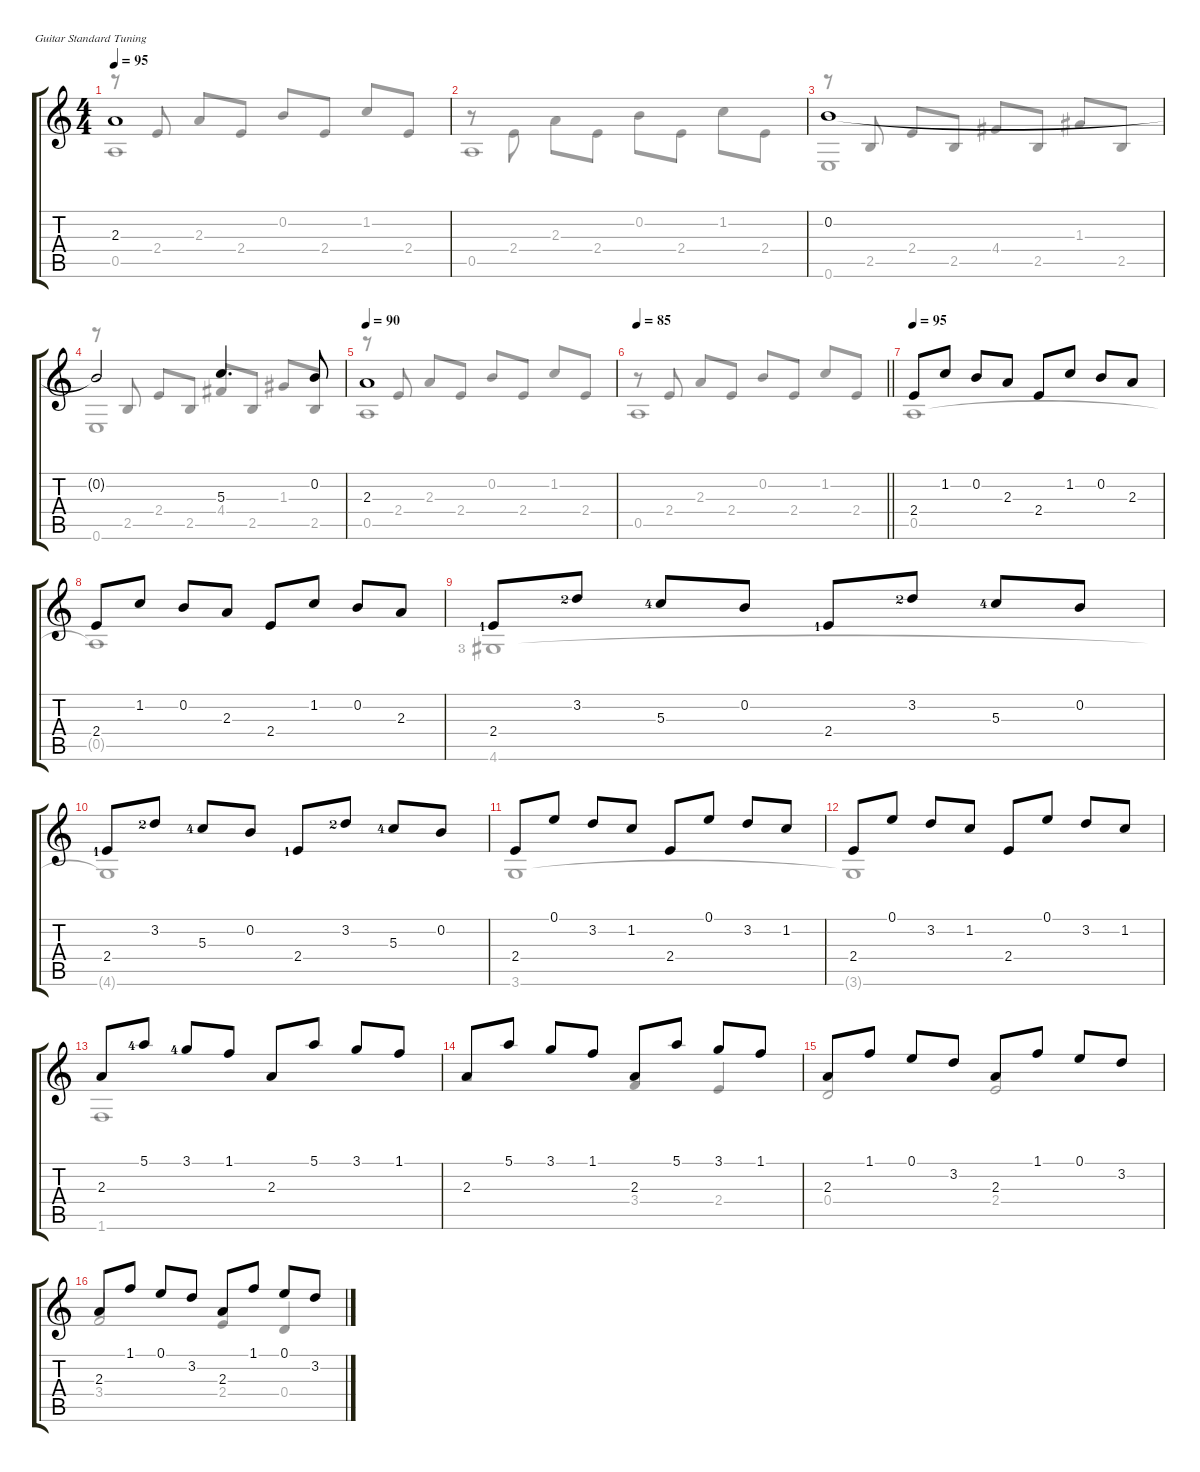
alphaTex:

\defaultSystemsLayout 4
\hideDynamics
\bracketExtendMode groupsimilarinstruments
\firstSystemTrackNameOrientation horizontal
\otherSystemsTrackNameOrientation horizontal
\track "" {instrument acousticguitarsteel}
\staff {score tabs}
\tuning (E4 B3 G3 D3 A2 E2)
\voice
\ts (4 4)
\tempo 95
\clef g2
\ks c
2.3.1{dy f} |
|
0.2.1 |
0.2{t}.2 5.3.4{d} 0.2.8 |
\tempo 90
2.3.1 |
\tempo 85
\barLineRight lightlight
|
\tempo 95
2.4.8 1.2.8 0.2.8 2.3.8 2.4.8 1.2.8 0.2.8 2.3.8 |
2.4.8 1.2.8 0.2.8 2.3.8 2.4.8 1.2.8 0.2.8 2.3.8 |
2.4{lf 2}.8 3.2{lf 3}.8 5.3{lf 5}.8 0.2.8 2.4{lf 2}.8 3.2{lf 3}.8 5.3{lf 5}.8 0.2.8 |
2.4{lf 2}.8 3.2{lf 3}.8 5.3{lf 5}.8 0.2.8 2.4{lf 2}.8 3.2{lf 3}.8 5.3{lf 5}.8 0.2.8 |
2.4.8 0.1.8 3.2.8 1.2.8 2.4.8 0.1.8 3.2.8 1.2.8 |
2.4.8 0.1.8 3.2.8 1.2.8 2.4.8 0.1.8 3.2.8 1.2.8 |
2.3.8 5.1{lf 5}.8 3.1{lf 5}.8 1.1.8 2.3.8 5.1.8 3.1.8 1.1.8 |
2.3.8 5.1.8 3.1.8 1.1.8 2.3.8 5.1.8 3.1.8 1.1.8 |
2.3.8 1.1.8 0.1.8 3.2.8 2.3.8 1.1.8 0.1.8 3.2.8 |
2.3.8 1.1.8 0.1.8 3.2.8 2.3.8 1.1.8 0.1.8 3.2.8
\voice
\clef g2
\ottava regular
\simile none
\ks c
r.8{dy f beam invert} 2.4.8{beam invert} 2.3.8{beam invert} 2.4.8 0.2.8{beam invert} 2.4.8 1.2.8{beam invert} 2.4.8 |
r.8 2.4.8 2.3.8 2.4.8 0.2.8 2.4.8 1.2.8 2.4.8 |
r.8{beam invert} 2.5.8{beam invert} 2.4.8{beam invert} 2.5.8 4.4.8{beam invert} 2.5.8 1.3.8{beam invert} 2.5.8 |
r.8{beam invert} 2.5.8{beam invert} 2.4.8{beam invert} 2.5.8 4.4.8{beam invert} 2.5.8 1.3.8{beam invert} 2.5.8 |
r.8{beam invert} 2.4.8{beam invert} 2.3.8{beam invert} 2.4.8 0.2.8{beam invert} 2.4.8 1.2.8{beam invert} 2.4.8 |
\barLineRight lightlight
r.8{beam invert} 2.4.8{beam invert} 2.3.8{beam invert} 2.4.8 0.2.8{beam invert} 2.4.8 1.2.8{beam invert} 2.4.8 |
|
|
|
|
|
|
|
|
|
\voice
\clef g2
\ottava regular
\simile none
\ks c
0.5.1{dy f} |
0.5.1 |
0.6.1 |
0.6.1 |
0.5.1 |
\barLineRight lightlight
0.5.1 |
0.5.1 |
0.5{t}.1 |
4.6{lf 4}.1 |
4.6{t}.1 |
3.6.1 |
3.6{t}.1 |
1.6.1 |
r.2 3.4.4{beam invert} 2.4.4{beam invert} |
0.4.2{beam invert} 2.4.2{beam invert} |
3.4.2{beam invert} 2.4.4{beam invert} 0.4.4{beam invert}
